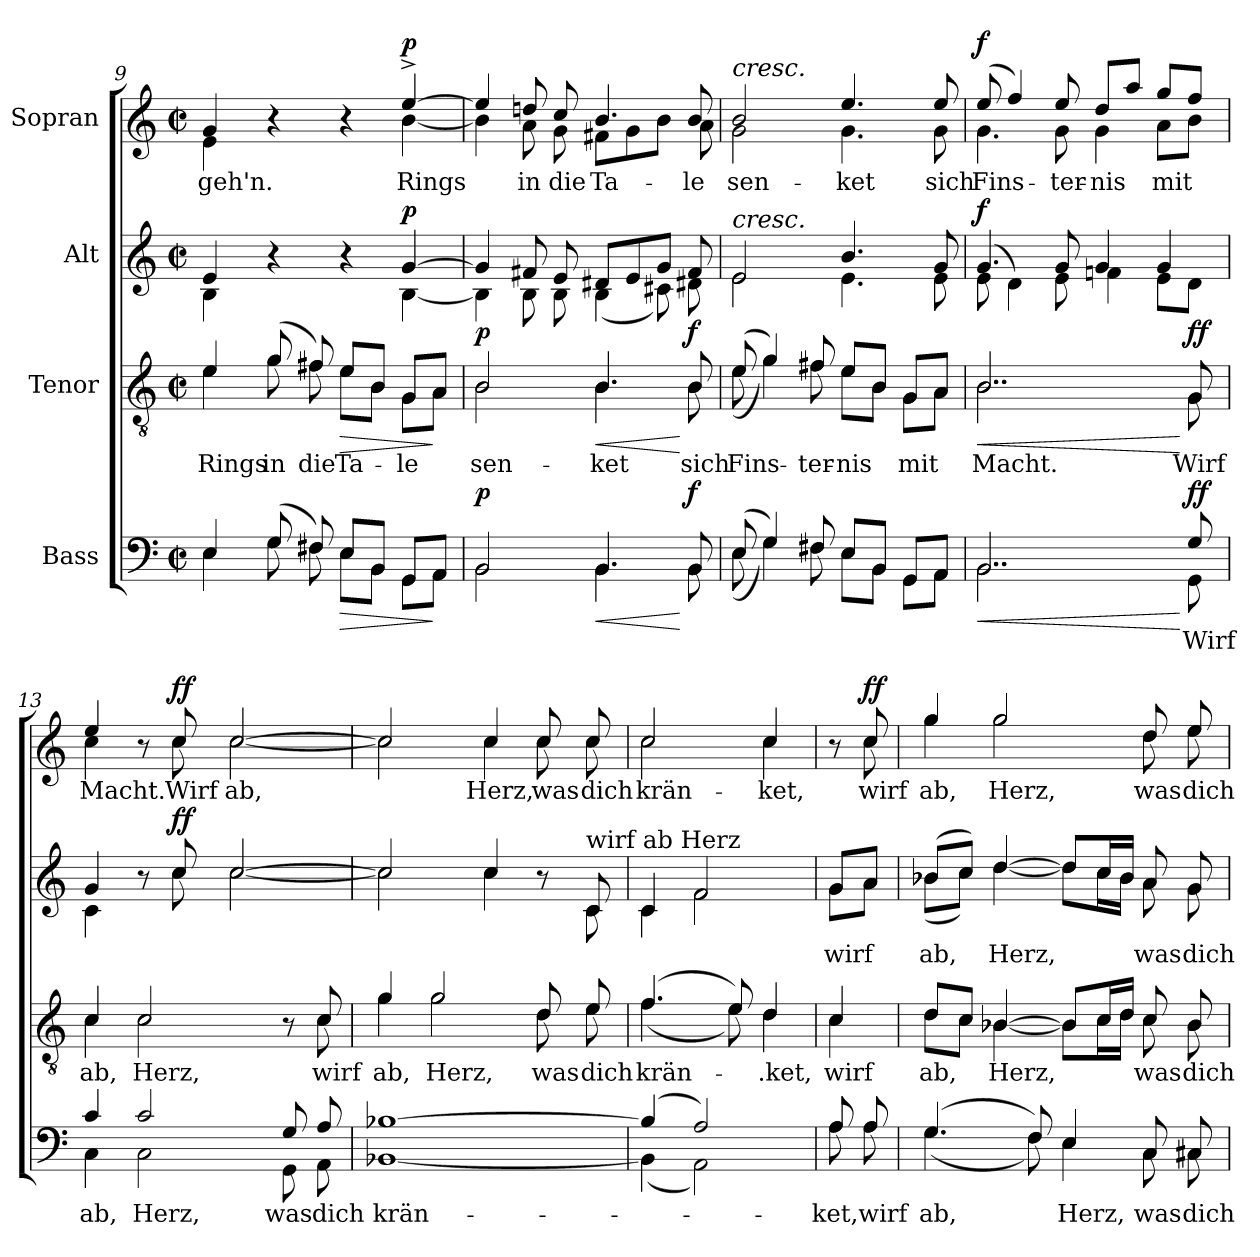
**kern	**text	**dynam	**kern	**text	**dynam	**kern	**text	**dynam	**kern	**text	**dynam
*part4	*part4	*part4	*part3	*part3	*part3	*part2	*part2	*part2	*part1	*part1	*part1
*staff4	*staff4	*staff4	*staff3	*staff3	*staff3	*staff2	*staff2	*staff2	*staff1	*staff1	*staff1
*I"Bass	*	*	*I"Tenor	*	*	*I"Alt	*	*	*I"Sopran	*	*
*clefF4	*	*	*clefGv2	*	*	*clefG2	*	*	*clefG2	*	*
*k[]	*	*	*k[]	*	*	*k[]	*	*	*k[]	*	*
*M2/2	*	*	*M2/2	*	*	*M2/2	*	*	*M2/2	*	*
*met(c|)	*	*	*met(c|)	*	*	*met(c|)	*	*	*met(c|)	*	*
=9	=9	=9	=9	=9	=9	=9	=9	=9	=9	=9	=9
*^	*	*	*	*	*	*	*	*	*	*	*
!	!	!	!	!	!LO:LY:b	!	!	!	!	!	!LO:LY:b	!
*	*	*	*	*^	*	*	*^	*	*	*^	*	*
4E/	4E\	.	.	4e/	4e\	Rings	.	4e/	4B\	.	.	4g/	4e\	geh'n.	.
!	!	!	!	!	!	!LO:LY:b	!	!	!	!	!	!	!	!	!
(8G/	8G\	.	.	(8g/	8g\	in	.	4r	4ryy	.	.	4r	4ryy	.	.
!	!	!	!	!	!	!LO:LY:b	!	!	!	!	!	!	!	!	!
8F#X/)	8F#\	.	.	8f#X/)	8f#\	die	.	.	.	.	.	.	.	.	.
!	!	!	!LO:HP:b	!	!	!LO:LY:b	!LO:HP:b	!	!	!	!	!	!	!	!
8E/L	8E\L	.	>	8e/L	8e\L	Ta-	>	4r	4ryy	.	.	4r	4ryy	.	.
8BB/J	8BB\J	.	.	8B/J	8B\J	.	.	.	.	.	.	.	.	.	.
!	!	!	!	!	!	!LO:LY:b	!	!	!	!	!LO:DY:a	!	!	!LO:LY:b	!LO:DY:a
8GG/L	8GG\L	.	.	8G/L	8G\L	-le	.	[4g/	[4B\	.	p	[4ee^/	[4b\	Rings	p
8AA/J	8AA\J	.	]	8A/J	8A\J	.	]	.	.	.	.	.	.	.	.
=10	=10	=10	=10	=10	=10	=10	=10	=10	=10	=10	=10	=10	=10	=10	=10
!	!	!	!LO:DY:a	!	!	!LO:LY:b	!LO:DY:a	!	!	!	!	!	!	!	!
2BB/	2BB\	.	p	2B/	2B\	sen-	p	4g/]	4B\]	.	.	4ee/]	4b\]	.	.
!	!	!	!	!	!	!	!	!	!	!	!	!	!	!LO:LY:b	!
.	.	.	.	.	.	.	.	8f#X/	8B\	.	.	8ddn/	8a\	in	.
!	!	!	!	!	!	!	!	!	!	!	!	!	!	!LO:LY:b	!
.	.	.	.	.	.	.	.	8e/	8B\	.	.	8cc/	8g\	die	.
!	!	!	!LO:HP:b	!	!	!LO:LY:b	!LO:HP:b	!	!	!	!	!	!	!LO:LY:b	!
4.BB/	4.BB\	.	<	4.B/	4.B\	-ket	<	8d#X/L	(4B\	.	.	4.b/	8f#X\L	Ta-	.
.	.	.	.	.	.	.	.	8e/	.	.	.	.	8g\	.	.
.	.	.	.	.	.	.	.	8g/J	8c#X\)	.	.	.	8b\J	.	.
!	!	!	!LO:DY:n=1:a	!	!	!LO:LY:b	!LO:DY:n=1:a	!	!	!	!	!	!	!LO:LY:b	!
8BB/	8BB\	.	[ f	8B/	8B\	sich	[ f	8f#/	8d#X\	.	.	8b/	8a\	-le	.
=11	=11	=11	=11	=11	=11	=11	=11	=11	=11	=11	=11	=11	=11	=11	=11
!	!	!	!	!	!	!	!	!	!	!	!	!LO:TX:a:i:t=cresc.	!	!	!
!	!	!	!	!	!	!	!	!LO:TX:a:i:t=cresc.	!	!	!	!	!	!	!
!	!	!	!	!	!	!LO:LY:b	!	!	!	!	!	!	!	!LO:LY:b	!
(8E/	(8E\	.	.	(8e/	(8e\	Fins-	.	2e/	2e\	.	.	2b/	2g\	sen-	.
4G/)	4G\)	.	.	4g/)	4g\)	.	.	.	.	.	.	.	.	.	.
!	!	!	!	!	!	!LO:LY:b	!	!	!	!	!	!	!	!	!
8F#X/	8F#\	.	.	8f#X/	8f#\	-ter-	.	.	.	.	.	.	.	.	.
!	!	!	!	!	!	!LO:LY:b	!	!	!	!	!	!	!	!LO:LY:b	!
8E/L	8E\L	.	.	8e/L	8e\L	-nis	.	4.b/	4.e\	.	.	4.ee/	4.g\	-ket	.
8BB/J	8BB\J	.	.	8B/J	8B\J	.	.	.	.	.	.	.	.	.	.
!	!	!	!	!	!	!LO:LY:b	!	!	!	!	!	!	!	!	!
8GG/L	8GG\L	.	.	8G/L	8G\L	mit	.	.	.	.	.	.	.	.	.
!	!	!	!	!	!	!	!	!	!	!	!	!	!	!LO:LY:b	!
8AA/J	8AA\J	.	.	8A/J	8A\J	.	.	8g/	8e\	.	.	8ee/	8g\	sich	.
!!LO:PB:g=z	!!
=12	=12	=12	=12	=12	=12	=12	=12	=12	=12	=12	=12	=12	=12	=12	=12
!	!	!	!LO:HP:b	!	!	!LO:LY:b	!LO:HP:b	!	!	!	!LO:DY:a	!	!	!LO:LY:b	!LO:DY:a
2..BB/	2..BB\	.	<	2..B/	2..B\	Macht.	<	(>4.g/	8e\	.	f	(8ee/	4.g\	Fins-	f
.	.	.	.	.	.	.	.	.	4d\)	.	.	4ff/)	.	.	.
!	!	!	!	!	!	!	!	!	!	!	!	!	!	!LO:LY:b	!
.	.	.	.	.	.	.	.	8g/	8e\	.	.	8ee/	8g\	-ter-	.
!	!	!	!	!	!	!	!	!	!	!	!	!	!	!LO:LY:b	!
.	.	.	.	.	.	.	.	4g/	4fn\	.	.	8dd/L	4g\	-nis	.
.	.	.	.	.	.	.	.	.	.	.	.	8aa/J	.	.	.
!	!	!	!	!	!	!	!	!	!	!	!	!	!	!LO:LY:b	!
.	.	.	.	.	.	.	.	4g/	8e\L	.	.	8gg/L	8a\L	mit	.
!	!	!LO:LY:b	!LO:DY:n=1:a	!	!	!LO:LY:b	!LO:DY:n=1:a	!	!	!	!	!	!	!	!
8G/	8GG\	Wirf	[ ff	8G/	8G\	Wirf	[ ff	.	8d\J	.	.	8ff/J	8b\J	.	.
=13	=13	=13	=13	=13	=13	=13	=13	=13	=13	=13	=13	=13	=13	=13	=13
!	!	!LO:LY:b	!	!	!	!LO:LY:b	!	!	!	!	!	!	!	!LO:LY:b	!
4c/	4C\	ab,	.	4c/	4c\	ab,	.	4g/	4c\	.	.	4ee/	4cc\	Macht.	.
!	!	!LO:LY:b	!	!	!	!LO:LY:b	!	!	!	!	!	!	!	!	!
2c/	2C\	Herz,	.	2c/	2c\	Herz,	.	8r	8ryy	.	.	8r	8ryy	.	.
!	!	!	!	!	!	!	!	!	!	!	!LO:DY:a	!	!	!LO:LY:b	!LO:DY:a
.	.	.	.	.	.	.	.	8cc/	8cc\	.	ff	8cc/	8cc\	Wirf	ff
!	!	!	!	!	!	!	!	!	!	!	!	!	!	!LO:LY:b	!
.	.	.	.	.	.	.	.	[2cc/	[2cc\	.	.	[2cc/	[2cc\	ab,	.
!	!	!LO:LY:b	!	!	!	!	!	!	!	!	!	!	!	!	!
8G/	8GG\	was	.	8r	8ryy	.	.	.	.	.	.	.	.	.	.
!	!	!LO:LY:b	!	!	!	!LO:LY:b	!	!	!	!	!	!	!	!	!
8A/	8AA\	dich	.	8c/	8c\	wirf	.	.	.	.	.	.	.	.	.
=14	=14	=14	=14	=14	=14	=14	=14	=14	=14	=14	=14	=14	=14	=14	=14
!	!	!LO:LY:b	!	!	!	!LO:LY:b	!	!	!	!	!	!	!	!	!
[1B-X	[1BB-X	krän-	.	4g/	4g\	ab,	.	2cc/]	2cc\]	.	.	2cc/]	2cc\]	.	.
!	!	!	!	!	!	!LO:LY:b	!	!	!	!	!	!	!	!	!
.	.	.	.	2g/	2g\	Herz,	.	.	.	.	.	.	.	.	.
!	!	!	!	!	!	!	!	!	!	!	!	!	!	!LO:LY:b	!
.	.	.	.	.	.	.	.	4cc/	4cc\	.	.	4cc/	4cc\	Herz,	.
!	!	!	!	!	!	!LO:LY:b	!	!	!	!	!	!	!	!LO:LY:b	!
.	.	.	.	8d/	8d\	was	.	8r	8ryy	.	.	8cc/	8cc\	was	.
!	!	!	!	!	!	!	!	!LO:TX:a:t=wirf       ab    Herz	!	!	!	!	!	!	!
!	!	!	!	!	!	!LO:LY:b	!	!	!	!	!	!	!	!LO:LY:b	!
.	.	.	.	8e/	8e\	dich	.	8c/	8c\	.	.	8cc/	8cc\	dich	.
=15	=15	=15	=15	=15	=15	=15	=15	=15	=15	=15	=15	=15	=15	=15	=15
!	!	!	!	!	!	!LO:LY:b	!	!	!	!	!	!	!	!LO:LY:b	!
(4B-/]	(4BB-\]	.	.	(4.f/	(4.f\	krän-	.	4c/	4c\	.	.	2cc/	2cc\	krän-	.
2A/)	2AA\)	.	.	.	.	.	.	2f/	2f\	.	.	.	.	.	.
.	.	.	.	8e/)	8e\)	.	.	.	.	.	.	.	.	.	.
!	!	!	!	!	!	!LO:LY:b	!	!	!	!	!	!	!	!LO:LY:b	!
.	.	.	.	4d/	4d\	-.ket,	.	.	.	.	.	4cc/	4cc\	-ket,	.
!!LO:LB:g=z	!!
=15X1	=15X1	=15X1	=15X1	=15X1	=15X1	=15X1	=15X1	=15X1	=15X1	=15X1	=15X1	=15X1	=15X1	=15X1	=15X1
!	!	!LO:LY:b	!	!	!	!LO:LY:b	!	!	!	!LO:LY:b	!	!	!	!	!
8A/	8A\	-ket,	.	4c/	4c\	wirf	.	8g/L	8g\L	wirf	.	8r	8ryy	.	.
!	!	!LO:LY:b	!	!	!	!	!	!	!	!	!	!	!	!LO:LY:b	!LO:DY:a
8A/	8A\	wirf	.	.	.	.	.	8a/J	8a\J	.	.	8cc/	8cc\	wirf	ff
=16	=16	=16	=16	=16	=16	=16	=16	=16	=16	=16	=16	=16	=16	=16	=16
!	!	!LO:LY:b	!	!	!	!LO:LY:b	!	!	!	!LO:LY:b	!	!	!	!LO:LY:b	!
(4.G/	(4.G\	ab,	.	8d/L	8d\L	ab,	.	(8b-X/L	(8b-\L	ab,	.	4gg/	4gg\	ab,	.
.	.	.	.	8c/J	8c\J	.	.	8cc/J)	8cc\J)	.	.	.	.	.	.
!	!	!	!	!	!	!LO:LY:b	!	!	!	!LO:LY:b	!	!	!	!LO:LY:b	!
.	.	.	.	[4B-X/	[4B-\	Herz,	.	[4dd/	[4dd\	Herz,	.	2gg/	2gg\	Herz,	.
8F/)	8F\)	.	.	.	.	.	.	.	.	.	.	.	.	.	.
!	!	!LO:LY:b	!	!	!	!	!	!	!	!	!	!	!	!	!
4E/	4E\	Herz,	.	8B-/L]	8B-\L]	.	.	8dd/L]	8dd\L]	.	.	.	.	.	.
.	.	.	.	16c/L	16c\L	.	.	16cc/L	16cc\L	.	.	.	.	.	.
.	.	.	.	16d/JJ	16d\JJ	.	.	16b-/JJ	16b-\JJ	.	.	.	.	.	.
!	!	!LO:LY:b	!	!	!	!LO:LY:b	!	!	!	!LO:LY:b	!	!	!	!LO:LY:b	!
8C/	8C\	was	.	8c/	8c\	was	.	8a/	8a\	was	.	8dd/	8dd\	was	.
!	!	!LO:LY:b	!	!	!	!LO:LY:b	!	!	!	!LO:LY:b	!	!	!	!LO:LY:b	!
8C#X/	8C#\	dich	.	8B-/	8B-\	dich	.	8g/	8g\	dich	.	8ee/	8ee\	dich	.
*v	*v	*	*	*	*	*	*	*v	*v	*	*	*v	*v	*	*
*	*	*	*v	*v	*	*	*	*	*	*	*	*
=	=	=	=	=	=	=	=	=	=	=	=
*-	*-	*-	*-	*-	*-	*-	*-	*-	*-	*-	*-
